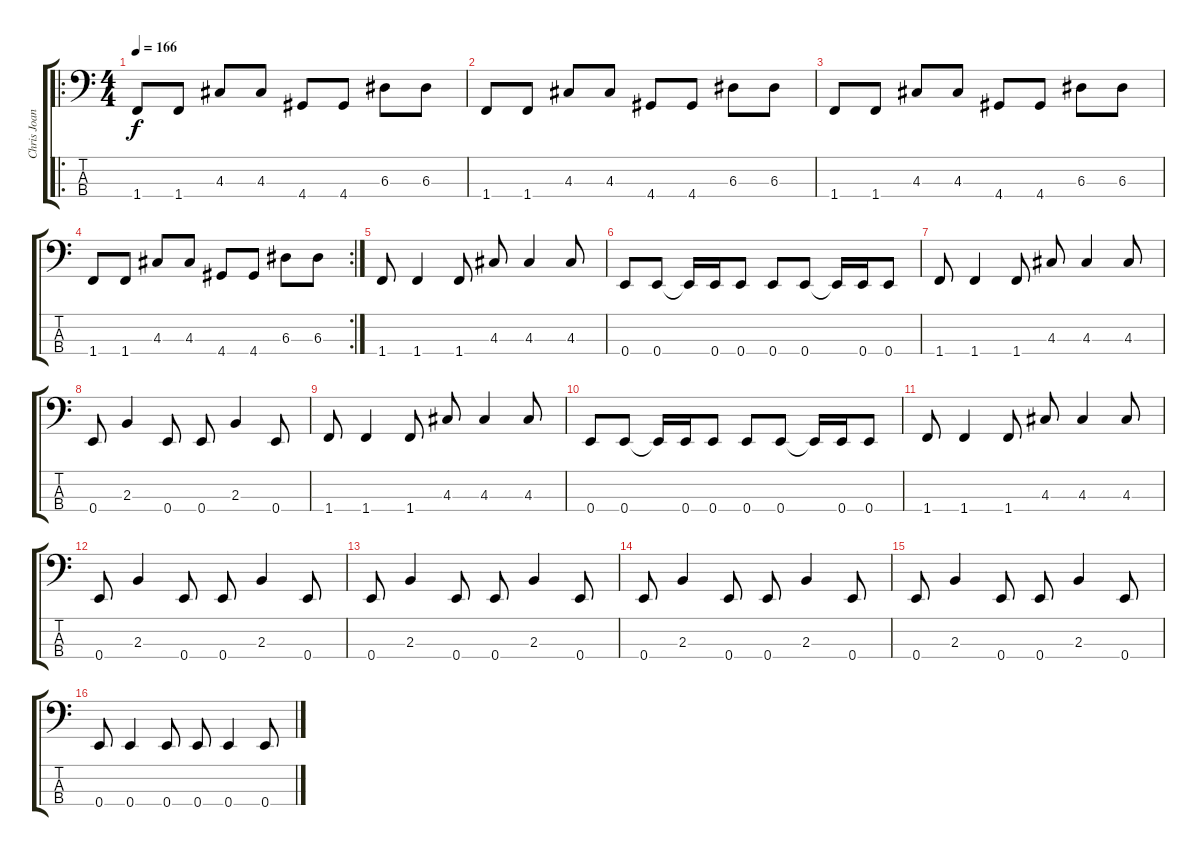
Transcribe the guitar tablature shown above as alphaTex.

\track ("Chris Joannou (basse)" "Chris Joan") {instrument electricbasspick}
\staff {score tabs}
\tuning (G2 D2 A1 E1) {hide}
\ro
\ts (4 4)
\tempo 166
\clef f4
\ks c
1.4.8{dy f} 1.4.8 4.3.8 4.3.8 4.4.8 4.4.8 6.3.8 6.3.8 |
1.4.8 1.4.8 4.3.8 4.3.8 4.4.8 4.4.8 6.3.8 6.3.8 |
1.4.8 1.4.8 4.3.8 4.3.8 4.4.8 4.4.8 6.3.8 6.3.8 |
\rc 2
1.4.8 1.4.8 4.3.8 4.3.8 4.4.8 4.4.8 6.3.8 6.3.8 |
1.4.8 1.4.4 1.4.8 4.3.8 4.3.4 4.3.8 |
0.4.8 0.4.8 0.4{t}.16 0.4.16 0.4.8 0.4.8 0.4.8 0.4{t}.16 0.4.16 0.4.8 |
1.4.8 1.4.4 1.4.8 4.3.8 4.3.4 4.3.8 |
0.4.8 2.3.4 0.4.8 0.4.8 2.3.4 0.4.8 |
1.4.8 1.4.4 1.4.8 4.3.8 4.3.4 4.3.8 |
0.4.8 0.4.8 0.4{t}.16 0.4.16 0.4.8 0.4.8 0.4.8 0.4{t}.16 0.4.16 0.4.8 |
1.4.8 1.4.4 1.4.8 4.3.8 4.3.4 4.3.8 |
0.4.8 2.3.4 0.4.8 0.4.8 2.3.4 0.4.8 |
0.4.8 2.3.4 0.4.8 0.4.8 2.3.4 0.4.8 |
0.4.8 2.3.4 0.4.8 0.4.8 2.3.4 0.4.8 |
0.4.8 2.3.4 0.4.8 0.4.8 2.3.4 0.4.8 |
0.4.8 0.4.4 0.4.8 0.4.8 0.4.4 0.4.8
